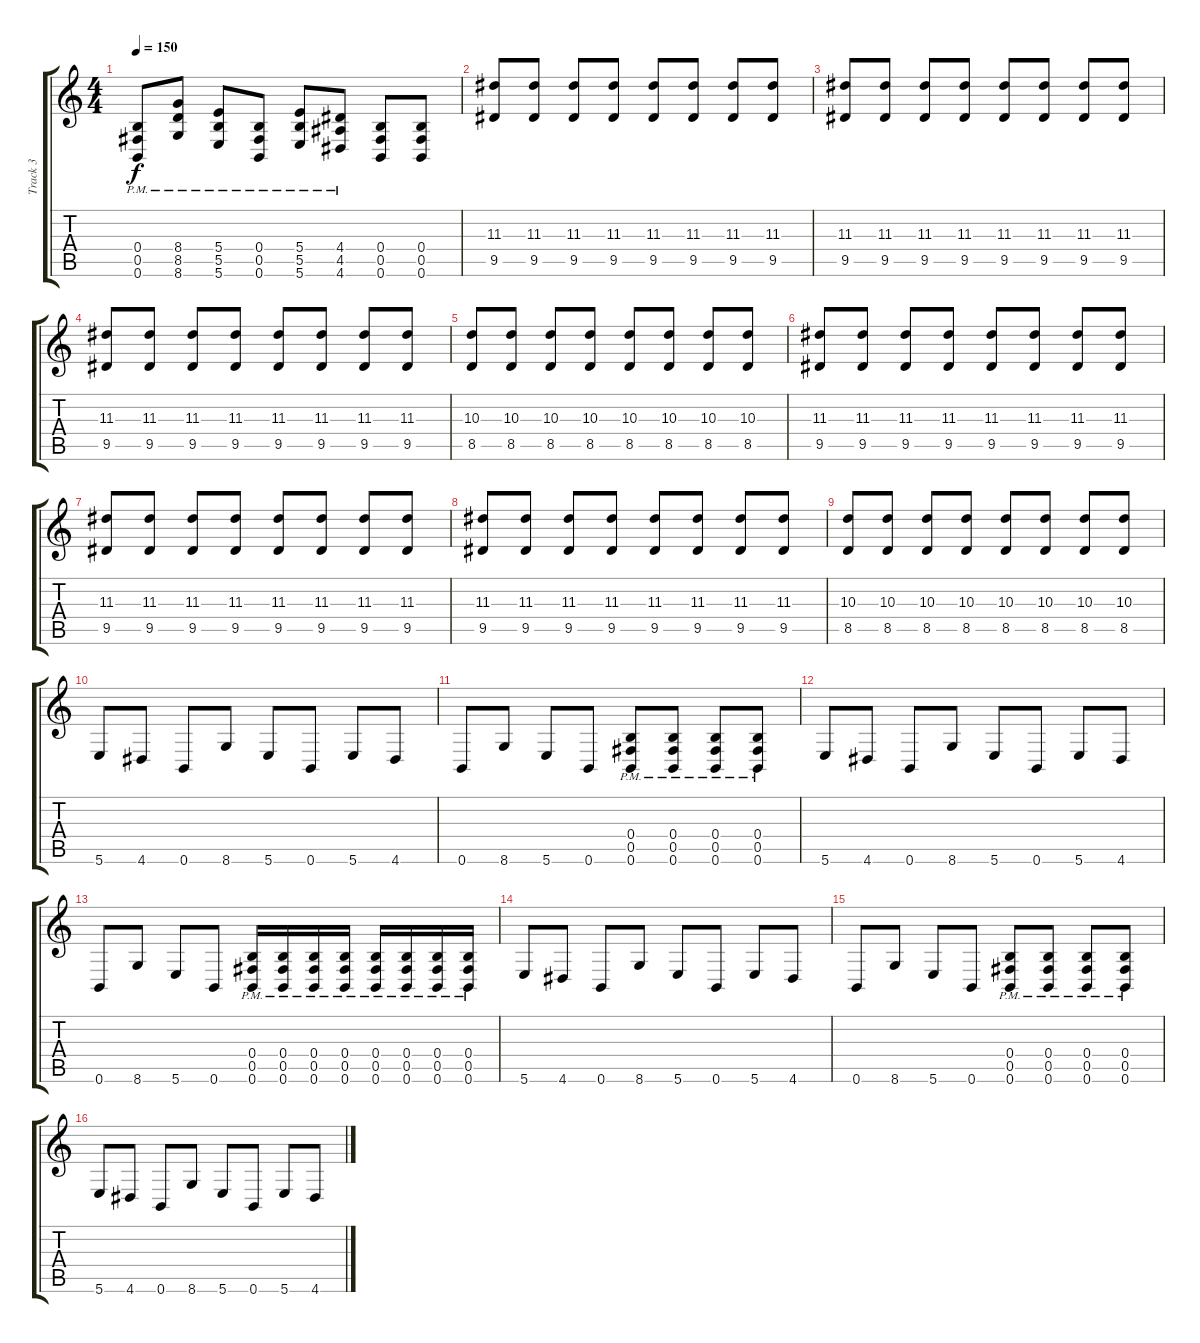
\track ("Track 3" "Track 3") {instrument distortionguitar}
\staff {score tabs}
\tuning (Db4 Ab3 E3 B2 Gb2 B1) {hide}
\ts (4 4)
\tempo 150
\clef g2
\ks c
(0.4{pm} 0.5{pm} 0.6{pm}).8{dy f} (8.4{pm} 8.5{pm} 8.6{pm}).8 (5.4{pm} 5.5{pm} 5.6{pm}).8 (0.4{pm} 0.5{pm} 0.6{pm}).8 (5.4{pm} 5.5{pm} 5.6{pm}).8 (4.4 4.5{pm} 4.6{pm}).8 (0.4 0.5 0.6).8 (0.4 0.5 0.6).8 |
(11.3 9.5).8 (11.3 9.5).8 (11.3 9.5).8 (11.3 9.5).8 (11.3 9.5).8 (11.3 9.5).8 (11.3 9.5).8 (11.3 9.5).8 |
(11.3 9.5).8 (11.3 9.5).8 (11.3 9.5).8 (11.3 9.5).8 (11.3 9.5).8 (11.3 9.5).8 (11.3 9.5).8 (11.3 9.5).8 |
(11.3 9.5).8 (11.3 9.5).8 (11.3 9.5).8 (11.3 9.5).8 (11.3 9.5).8 (11.3 9.5).8 (11.3 9.5).8 (11.3 9.5).8 |
(10.3 8.5).8 (10.3 8.5).8 (10.3 8.5).8 (10.3 8.5).8 (10.3 8.5).8 (10.3 8.5).8 (10.3 8.5).8 (10.3 8.5).8 |
(11.3 9.5).8 (11.3 9.5).8 (11.3 9.5).8 (11.3 9.5).8 (11.3 9.5).8 (11.3 9.5).8 (11.3 9.5).8 (11.3 9.5).8 |
(11.3 9.5).8 (11.3 9.5).8 (11.3 9.5).8 (11.3 9.5).8 (11.3 9.5).8 (11.3 9.5).8 (11.3 9.5).8 (11.3 9.5).8 |
(11.3 9.5).8 (11.3 9.5).8 (11.3 9.5).8 (11.3 9.5).8 (11.3 9.5).8 (11.3 9.5).8 (11.3 9.5).8 (11.3 9.5).8 |
(10.3 8.5).8 (10.3 8.5).8 (10.3 8.5).8 (10.3 8.5).8 (10.3 8.5).8 (10.3 8.5).8 (10.3 8.5).8 (10.3 8.5).8 |
5.6.8 4.6.8 0.6.8 8.6.8 5.6.8 0.6.8 5.6.8 4.6.8 |
0.6.8 8.6.8 5.6.8 0.6.8 (0.4{pm} 0.5{pm} 0.6{pm}).8 (0.4{pm} 0.5{pm} 0.6{pm}).8 (0.4{pm} 0.5{pm} 0.6{pm}).8 (0.4{pm} 0.5{pm} 0.6{pm}).8 |
5.6.8 4.6.8 0.6.8 8.6.8 5.6.8 0.6.8 5.6.8 4.6.8 |
0.6.8 8.6.8 5.6.8 0.6.8 (0.4{pm} 0.5{pm} 0.6{pm}).16 (0.4{pm} 0.5{pm} 0.6{pm}).16 (0.4{pm} 0.5{pm} 0.6{pm}).16 (0.4{pm} 0.5{pm} 0.6{pm}).16 (0.4{pm} 0.5{pm} 0.6{pm}).16 (0.4{pm} 0.5{pm} 0.6{pm}).16 (0.4{pm} 0.5{pm} 0.6{pm}).16 (0.4{pm} 0.5{pm} 0.6{pm}).16 |
5.6.8 4.6.8 0.6.8 8.6.8 5.6.8 0.6.8 5.6.8 4.6.8 |
0.6.8 8.6.8 5.6.8 0.6.8 (0.4{pm} 0.5{pm} 0.6{pm}).8 (0.4{pm} 0.5{pm} 0.6{pm}).8 (0.4{pm} 0.5{pm} 0.6{pm}).8 (0.4{pm} 0.5{pm} 0.6{pm}).8 |
5.6.8 4.6.8 0.6.8 8.6.8 5.6.8 0.6.8 5.6.8 4.6.8
